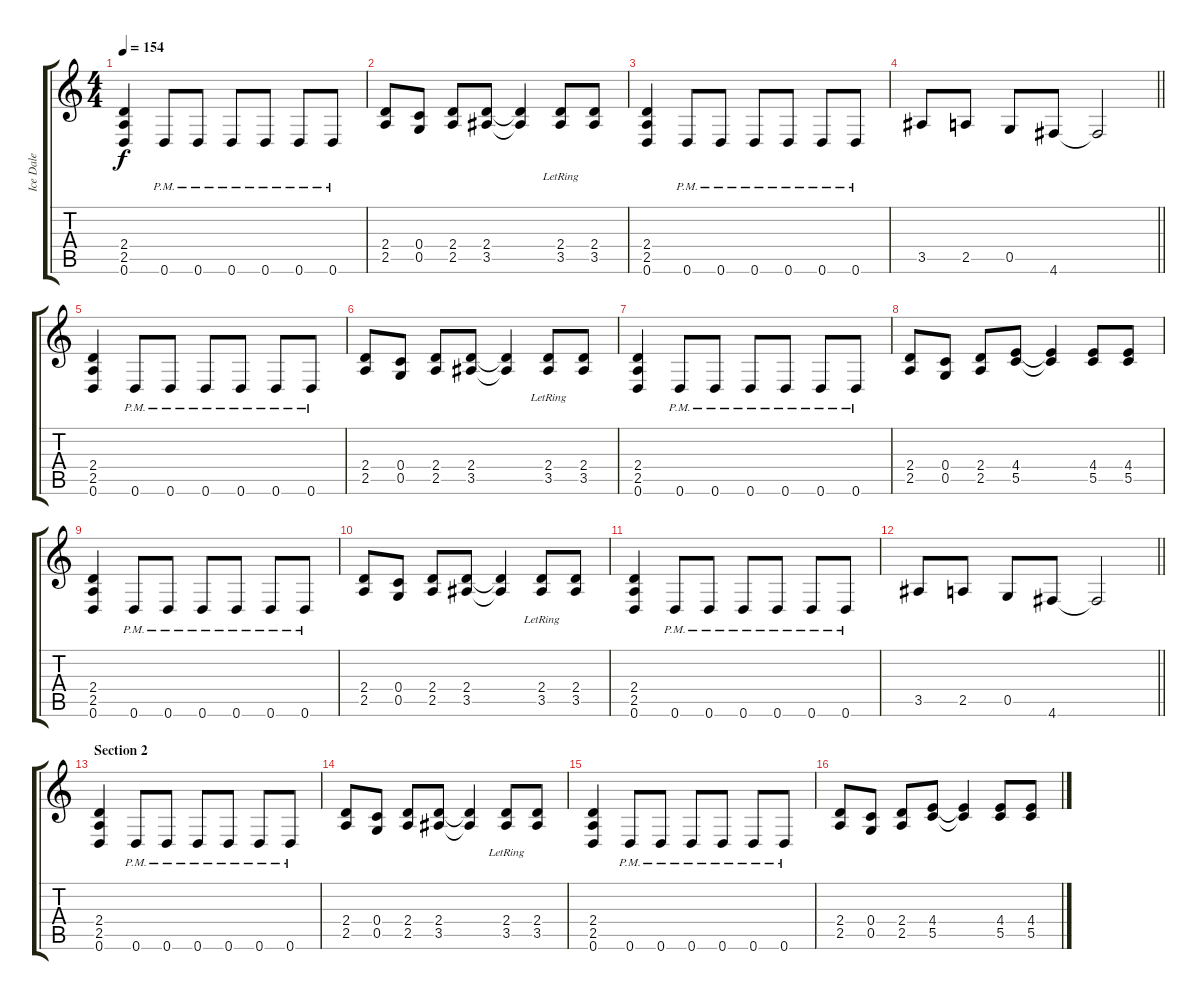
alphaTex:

\track ("Ice Dale" "Ice Dale") {instrument distortionguitar}
\staff {score tabs}
\tuning (D4 A3 F3 C3 G2 D2) {hide}
\ts (4 4)
\tempo 154
\clef g2
\ks c
(2.4 2.5 0.6).4{dy f} 0.6{pm}.8 0.6{pm}.8 0.6{pm}.8 0.6{pm}.8 0.6{pm}.8 0.6{pm}.8 |
(2.4 2.5).8 (0.4 0.5).8 (2.4 2.5).8 (2.4 3.5).8 (2.4{t} 3.5{t}).4 (2.4{lr} 3.5{lr}).8 (2.4 3.5).8 |
(2.4 2.5 0.6).4 0.6{pm}.8 0.6{pm}.8 0.6{pm}.8 0.6{pm}.8 0.6{pm}.8 0.6{pm}.8 |
\barLineRight lightlight
3.5.8 2.5.8 0.5.8 4.6.8 4.6{t}.2 |
(2.4 2.5 0.6).4 0.6{pm}.8 0.6{pm}.8 0.6{pm}.8 0.6{pm}.8 0.6{pm}.8 0.6{pm}.8 |
(2.4 2.5).8 (0.4 0.5).8 (2.4 2.5).8 (2.4 3.5).8 (2.4{t} 3.5{t}).4 (2.4{lr} 3.5{lr}).8 (2.4 3.5).8 |
(2.4 2.5 0.6).4 0.6{pm}.8 0.6{pm}.8 0.6{pm}.8 0.6{pm}.8 0.6{pm}.8 0.6{pm}.8 |
(2.4 2.5).8 (0.4 0.5).8 (2.4 2.5).8 (4.4 5.5).8 (4.4{t} 5.5{t}).4 (4.4 5.5).8 (4.4 5.5).8 |
(2.4 2.5 0.6).4 0.6{pm}.8 0.6{pm}.8 0.6{pm}.8 0.6{pm}.8 0.6{pm}.8 0.6{pm}.8 |
(2.4 2.5).8 (0.4 0.5).8 (2.4 2.5).8 (2.4 3.5).8 (2.4{t} 3.5{t}).4 (2.4{lr} 3.5{lr}).8 (2.4 3.5).8 |
(2.4 2.5 0.6).4 0.6{pm}.8 0.6{pm}.8 0.6{pm}.8 0.6{pm}.8 0.6{pm}.8 0.6{pm}.8 |
\barLineRight lightlight
3.5.8 2.5.8 0.5.8 4.6.8 4.6{t}.2 |
\section ("" "Section 2")
(2.4 2.5 0.6).4 0.6{pm}.8 0.6{pm}.8 0.6{pm}.8 0.6{pm}.8 0.6{pm}.8 0.6{pm}.8 |
(2.4 2.5).8 (0.4 0.5).8 (2.4 2.5).8 (2.4 3.5).8 (2.4{t} 3.5{t}).4 (2.4{lr} 3.5{lr}).8 (2.4 3.5).8 |
(2.4 2.5 0.6).4 0.6{pm}.8 0.6{pm}.8 0.6{pm}.8 0.6{pm}.8 0.6{pm}.8 0.6{pm}.8 |
(2.4 2.5).8 (0.4 0.5).8 (2.4 2.5).8 (4.4 5.5).8 (4.4{t} 5.5{t}).4 (4.4 5.5).8 (4.4 5.5).8
